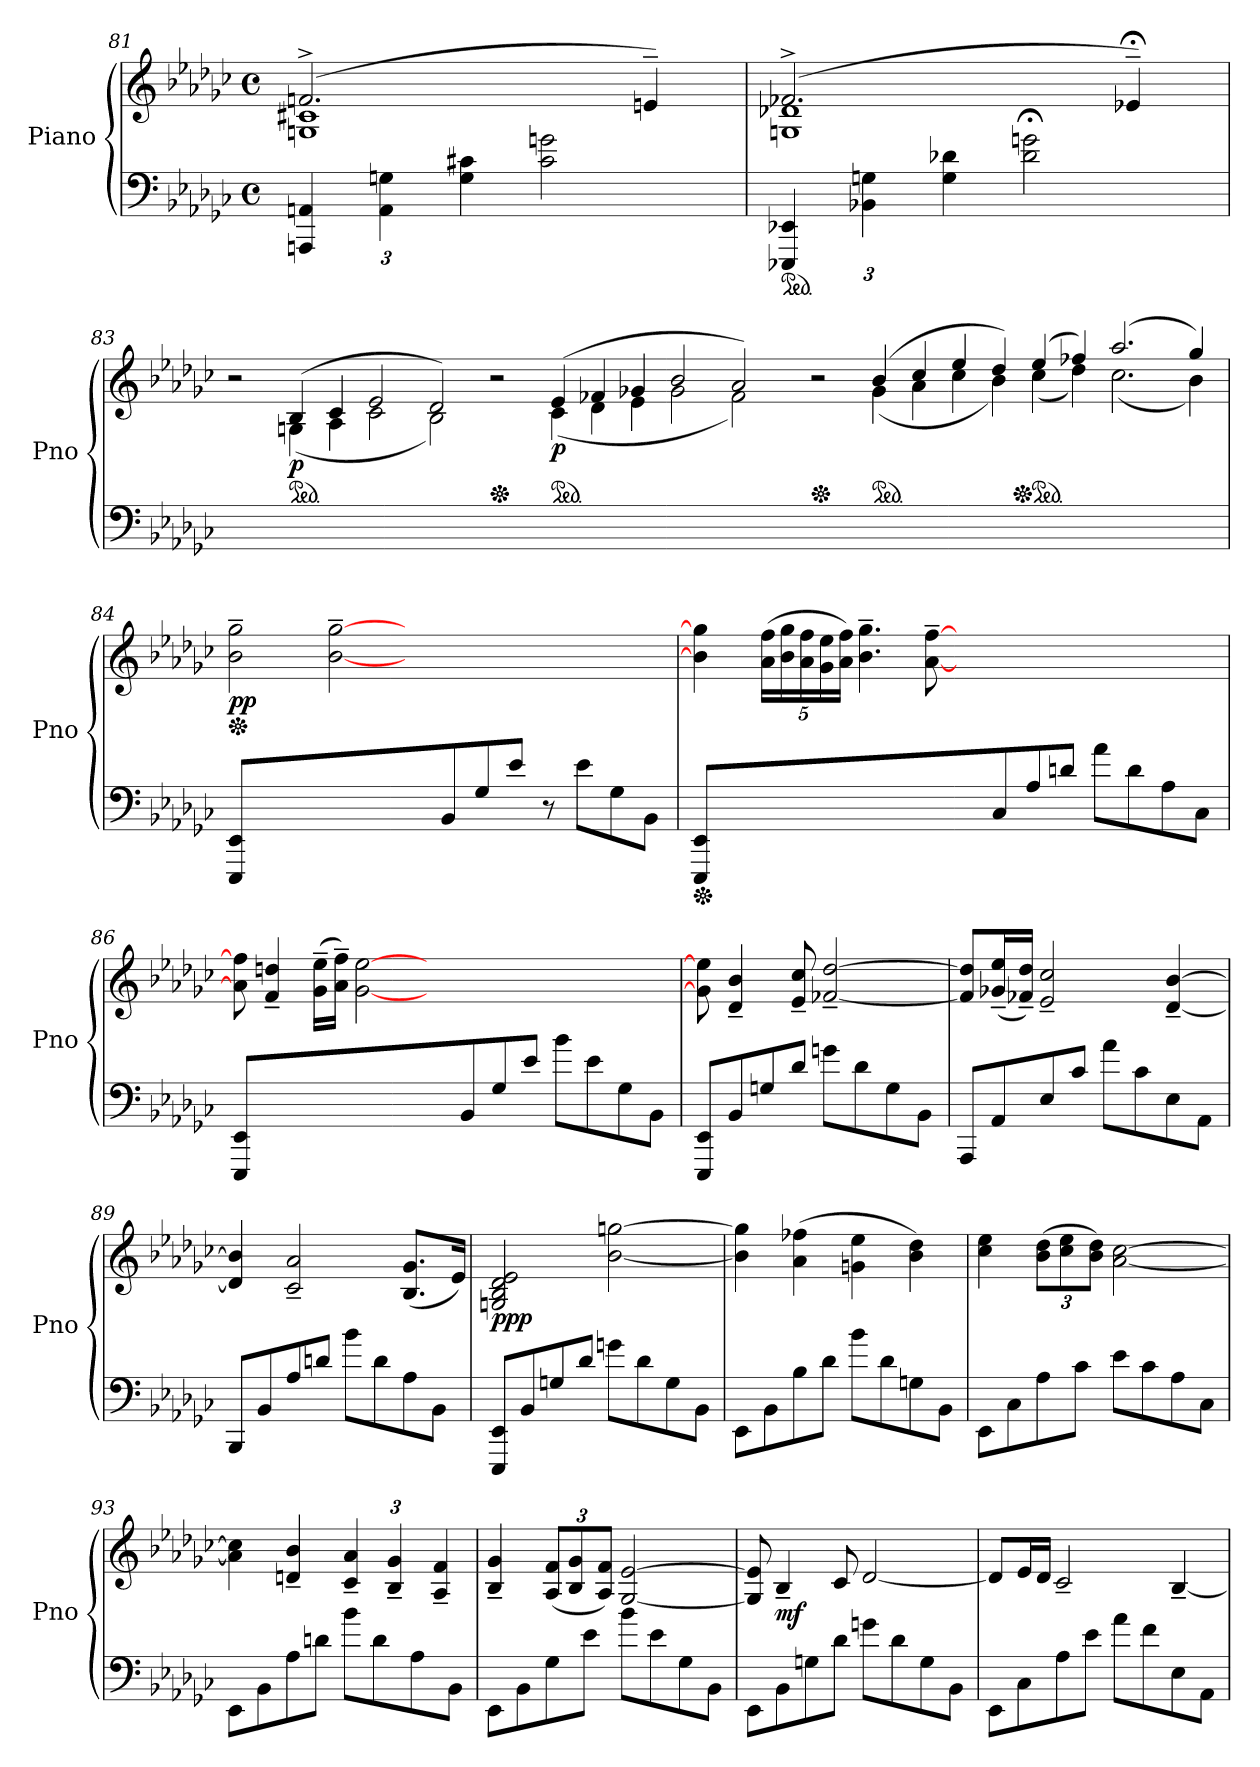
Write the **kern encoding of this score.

**kern	**kern	**dynam
*part1	*part1	*part1
*staff2	*staff1	*staff1/2
*I"Piano	*	*
*I'Pno	*	*
!!LO:LB:g=z
*clefF4	*clefG2	*
*k[b-e-a-d-g-c-]	*k[b-e-a-d-g-c-]	*
*M4/4	*M4/4	*
*met(c)	*met(c)	*
*MM100	*MM100	*
*Xbrackettup	*	*
=81	=81	=81
*	*^	*
6AAAn/ 6AAn/	(2.fn^/	1Gn 1c#X	.
6AA\ 6Gn\	.	.	.
6G\ 6c#X\	.	.	.
2c#\ 2gn\	.	.	.
.	4en~/)	.	.
=82	=82	=82	=82
*ped	*	*	*
*	*MM90	*	*
6EEE-X/ 6EE-X/	(2.f-X^/	1Gn 1d-X	.
6BB-X\ 6Gn\	.	.	.
6G\ 6d-X\	.	.	.
2d-\;< 2gn\;<	.	.	.
*	*MM40	*	*
.	4e-X;<~/)	.	.
=83	=83	=83	=83
*	*MM60	*	*
1ryy	2r	2ryy	.
*	*ped	*	*
*	*MM80	*	*
!	!	!	!LO:DY:b
.	(4B-/	(4Gn\	p
.	4c-/	4A-\	.
*	*MM60	*	*
0.ryy	2e-/	2c-\	.
.	2d-/)	2B-\)	.
*	*Xped	*	*
.	2r	2ryy	.
*	*ped	*	*
*	*MM90	*	*
!	!	!	!LO:DY:b
.	(4e-/	(4c-\	p
.	4f-X/	4d-\	.
.	4g-X/	4e-\	.
*	*MM60	*	*
.	2b-/	2g-\	.
.	2a-/)	2f-\)	.
0ryy	.	.	.
*	*Xped	*	*
.	2r	2ryy	.
*	*ped	*	*
*	*MM80	*	*
.	(4b-/	(4g-\	.
.	4cc-/	4a-\	.
.	4ee-/	4cc-\	.
.	4dd-/)	4b-\)	.
*	*Xped	*	*
*	*ped	*	*
.	(4ee-/	(4cc-\	.
1ryy	4ff-X/)	4dd-\)	.
.	(2.aa-/	(2.cc-\	.
*	*MM60	*	*
4ryy	4gg-/)	4b-\)	.
*	*v	*v	*
!!LO:PB:g=z
=84	=84	=84
*	*Xped	*
*	*MM72	*
*	*^	*
!	!LO:TX:a:B:t=Tempo Ⅰ．	!	!
!	!	!	!LO:DY:b
*	*v	*v	*
8EEE-/ 8EE-/L	2b-\~ 2gg-\~	pp
1ryy	.	.
.	[2b-\~ [2gg-\~	.
.	1ryy	.
8BB-/	.	.
8G-/	.	.
8e-/J	.	.
8r	.	.
8e-\L	.	.
8G-\	.	.
8BB-\J	.	.
=85	=85	=85
*Xped	*	*
8EEE-/ 8EE-/L	4b-\] 4gg-\]	.
1ryy	.	.
*	*Xbrackettup	*
.	(20a-\ 20ff\LL	.
.	20b-\ 20gg-\	.
.	20a-\ 20ff\	.
.	20g-\ 20ee-\	.
.	20a-\ 20ff\JJ)	.
.	4.b-\~ 4.gg-\~	.
.	[8a-\~ [8ff\~	.
.	1ryy	.
8C-/	.	.
8A-/	.	.
8dn/J	.	.
8a-\L	.	.
8d\	.	.
8A-\	.	.
8C-\J	.	.
=86	=86	=86
8EEE-/ 8EE-/L	8a-\] 8ff\]	.
1ryy	4f/~ 4ddn/~	.
.	(16g-\~ 16ee-\~LL	.
.	16a-\~ 16ff\~JJ)	.
.	[2g-\ [2ee-\	.
.	1ryy	.
8BB-/	.	.
8G-/	.	.
8e-/J	.	.
8b-\L	.	.
8e-\	.	.
8G-\	.	.
8BB-\J	.	.
=87	=87	=87
8EEE-/ 8EE-/L	8g-\] 8ee-\]	.
8BB-/	4d-/~ 4b-/~	.
8Gn/	.	.
8d-/J	8e-/~ 8cc-/~	.
8gn\L	[2f-X/~ [2dd-/~	.
8d-\	.	.
8G\	.	.
8BB-\J	.	.
!!LO:LB:g=z
=88	=88	=88
8AAA-/L	8f-/] 8dd-/]L	.
8AA-/	(16g-X/~ 16ee-/~L	.
.	16f-X/~ 16dd-/~JJ)	.
8E-/	2e-/~ 2cc-/~	.
8c-/J	.	.
8a-\L	.	.
8c-\	.	.
8E-\	[4d-/~ [4b-/~	.
8AA-\J	.	.
=89	=89	=89
8BBB-/L	4d-/] 4b-/]	.
8BB-/	.	.
8A-/	2c-/~ 2a-/~	.
8dn/J	.	.
8b-\L	.	.
8d\	.	.
8A-\	(8.B-/ 8.g-/L	.
8BB-\J	.	.
.	16e-/Jk)	.
=90	=90	=90
!	!	!LO:DY:b
8EEE-/ 8EE-/L	2Gn/ 2B-/ 2d-/ 2e-/	ppp
8BB-/	.	.
8Gn/	.	.
8d-/J	.	.
8gn\L	[2b-\ [2ggn\	.
8d-\	.	.
8G\	.	.
8BB-\J	.	.
=91	=91	=91
8EE-\L	4b-\] 4gg\]	.
8BB-\	.	.
8B-\	(4a-\ 4ff-X\	.
8d-\J	.	.
8b-\L	4gn\ 4ee-\	.
8d-\	.	.
8Gn\	4b-\ 4dd-\)	.
8BB-\J	.	.
!!LO:LB:g=z
=92	=92	=92
8EE-\L	4cc-\ 4ee-\	.
8C-\	.	.
8A-\	(12b-\ 12dd-\L	.
.	12cc-\ 12ee-\	.
8c-\J	.	.
.	12b-\ 12dd-\J)	.
8e-\L	[2a-\ [2cc-\	.
8c-\	.	.
8A-\	.	.
8C-\J	.	.
=93	=93	=93
8EE-\L	4a-\] 4cc-\]	.
8BB-\	.	.
8A-\	4dn/~ 4b-/~	.
8dn\J	.	.
8b-\L	6c-/~ 6a-/~	.
8d\	.	.
.	6B-/~ 6g-/~	.
8A-\	.	.
.	6A-/~ 6f/~	.
8BB-\J	.	.
=94	=94	=94
8EE-\L	4B-/~ 4g-/~	.
8BB-\	.	.
8G-\	(12A-/ 12f/L	.
.	12B-/ 12g-/	.
8e-\J	.	.
.	12A-/ 12f/J)	.
8b-\L	[2G-/ [2e-/	.
8e-\	.	.
8G-\	.	.
8BB-\J	.	.
=95	=95	=95
8EE-\L	8G-/] 8e-/]	.
!	!	!LO:DY:b
8BB-\	4B-~/	mf
8Gn\	.	.
8d-\J	8c-/	.
8gn\L	[2d-/	.
8d-\	.	.
8G\	.	.
8BB-\J	.	.
!!LO:LB:g=z
=96	=96	=96
8EE-\L	8d-/L]	.
8C-\	16e-/L	.
.	16d-/JJ	.
8A-\	2c-~/	.
8e-\J	.	.
8a-\L	.	.
8f\	.	.
8E-\	[4B-~/	.
8AA-\J	.	.
=	=	=
*-	*-	*-
